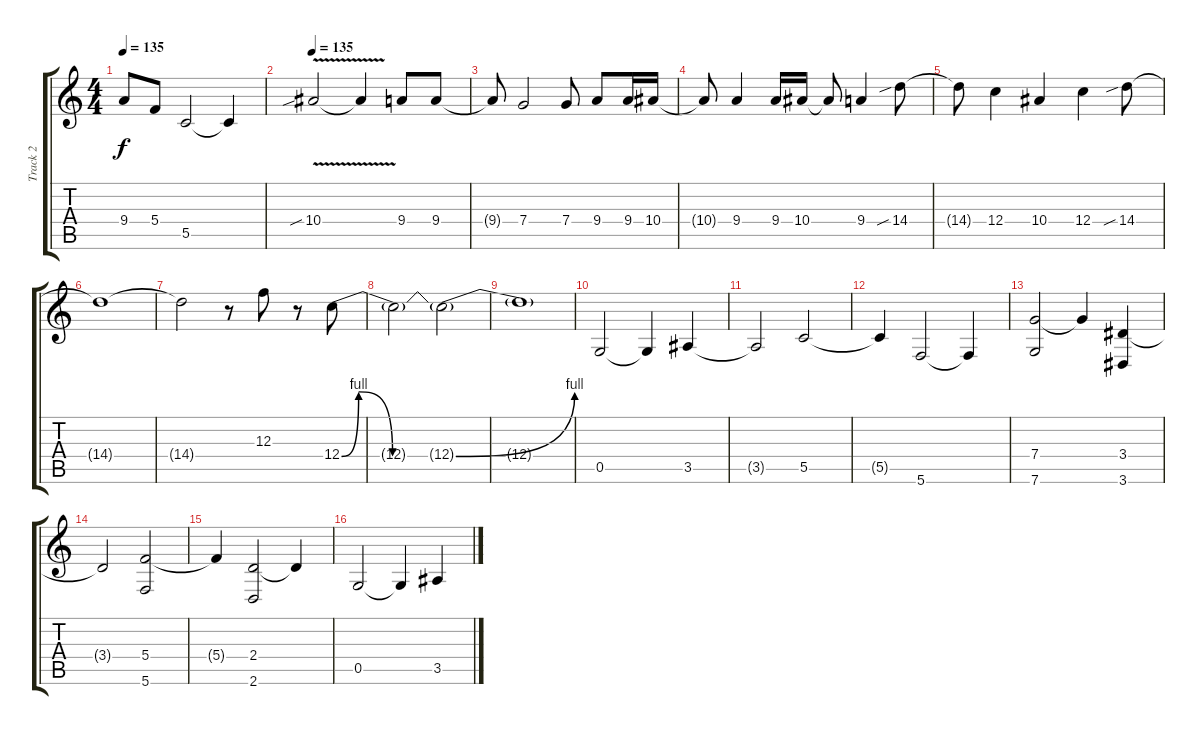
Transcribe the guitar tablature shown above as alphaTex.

\track ("Track 2" "Track 2") {instrument distortionguitar}
\staff {score tabs}
\tuning (D4 A3 F3 C3 G2 C2) {hide}
\ts (4 4)
\tempo 135
\clef g2
\ks c
9.4.8{dy f} 5.4.8 5.5.2 5.5{t}.4 |
\tempo 135
10.4{v sib}.2 10.4{t}.4 9.4.8 9.4.8 |
9.4{t}.8 7.4.2 7.4.8 9.4.8 9.4.16 10.4.16 |
10.4{t}.8 9.4.4 9.4.16 10.4.16 10.4{t}.8 9.4.4 14.4{sib}.8 |
14.4{t}.8 12.4.4 10.4.4 12.4.4 14.4{sib}.8 |
14.4{t}.1 |
14.4{t}.2 r.8 12.3.8 r.8 12.4{be (custom 0 0 10 4 30 0 60 0)}.8 |
12.4{t}.2 12.4{be (bend 0 0 60 4) t}.2 |
12.4{t}.1 |
0.5.2 0.5{t}.4 3.5.4 |
3.5{t}.2 5.5.2 |
5.5{t}.4 5.6.2 5.6{t}.4 |
(7.4 7.6).2 7.4{t}.4 (3.4 3.6).4 |
3.4{t}.2 (5.4 5.6).2 |
5.4{t}.4 (2.4 2.6).2 2.4{t}.4 |
0.5.2 0.5{t}.4 3.5.4
